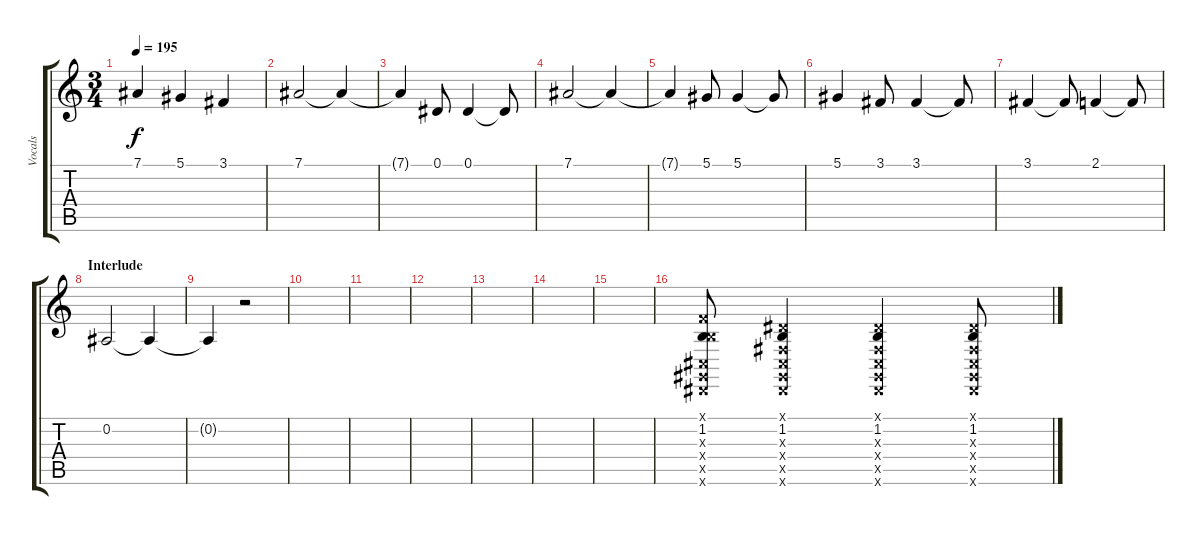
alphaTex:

\track ("Vocals" "Vocals") {instrument violin}
\staff {score tabs}
\tuning (Eb4 Bb3 Gb3 Db3 Ab2 Eb2) {hide}
\ts (3 4)
\tempo 195
\clef g2
\ks c
7.1.4{dy f} 5.1.4 3.1.4 |
7.1.2 7.1{t}.4 |
7.1{t}.4 0.1.8 0.1.4 0.1{t}.8 |
7.1.2 7.1{t}.4 |
7.1{t}.4 5.1.8 5.1.4 5.1{t}.8 |
5.1.4 3.1.8 3.1.4 3.1{t}.8 |
3.1.4 3.1{t}.8 2.1.4 2.1{t}.8 |
\section ("" "Interlude")
0.2.2 0.2{t}.4 |
0.2{t}.4 r.2 |
|
|
|
|
|
|
(2.1{x} 1.2 5.3{x} 0.4{x} 0.5{x} 0.6{x}).8 (0.1{x} 1.2 0.3{x} 0.4{x} 0.5{x} 0.6{x}).4 (0.1{x} 1.2 0.3{x} 0.4{x} 0.5{x} 0.6{x}).4 (0.1{x} 1.2 0.3{x} 0.4{x} 0.5{x} 0.6{x}).8
